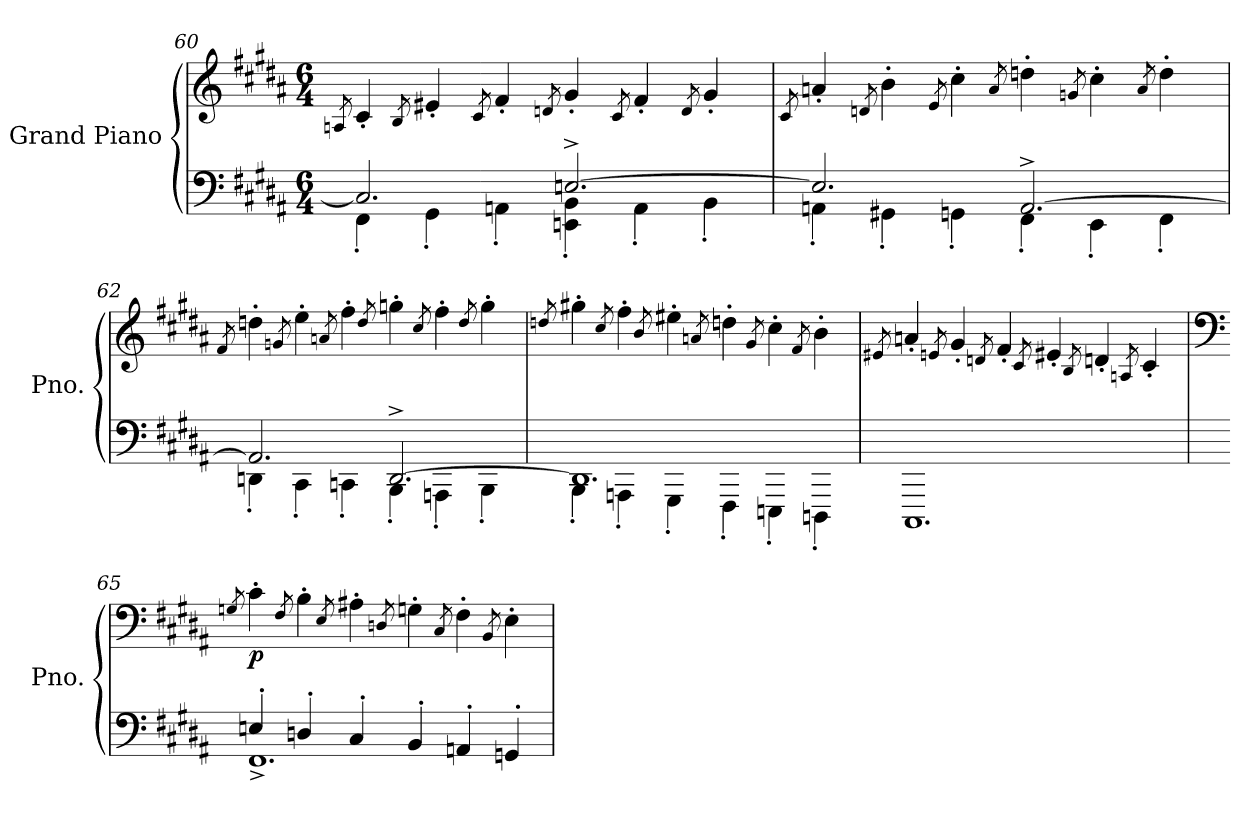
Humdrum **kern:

**kern	**kern	**dynam
*part1	*part1	*part1
*staff2	*staff1	*staff1/2
*I"Grand Piano	*	*
*I'Pno.	*	*
*clefF4	*clefG2	*
*k[f#c#g#d#a#]	*k[f#c#g#d#a#]	*
*M6/4	*M6/4	*
=60	=60	=60
.	8qAn/	.
*^	*	*
2.C#/]	4FF#'\	4c#'/	.
.	.	8qB/	.
.	4GG#'\	4e#X'/	.
.	.	8qc#/	.
.	4AAn'\	4f#'/	.
.	.	8qdn/	.
[2.En^/	4EEn\' 4BB\'	4g#'/	.
.	.	8qc#/	.
.	4AA'\	4f#'/	.
.	.	8qd/	.
.	4BB'\	4g#'/	.
=61	=61	=61	=61
.	.	8qc#/	.
2.E/]	4AAn'\	4an'/	.
.	.	8qdn/	.
.	4GG#X'\	4b'\	.
.	.	8qe/	.
.	4GGn'\	4cc#'\	.
.	.	8qa/	.
[2.AA^/	4FF#'\	4ddn'\	.
.	.	8qgn/	.
.	4EE'\	4cc#'\	.
.	.	8qa/	.
.	4FF#'\	4dd'\	.
!!LO:LB:g=z
=62	=62	=62	=62
.	.	8qf#/	.
2.AA/]	4DDn'\	4ddn'\	.
.	.	8qgn/	.
.	4CC#'\	4ee'\	.
.	.	8qan/	.
.	4CCn'\	4ff#'\	.
.	.	8qdd/	.
[2.DD^/	4BBB'\	4ggn'\	.
.	.	8qcc#/	.
.	4AAAn'\	4ff#'\	.
.	.	8qdd/	.
.	4BBB'\	4gg'\	.
=63	=63	=63	=63
.	.	8qddn/	.
1.DD]	4BBB'\	4gg#X'\	.
.	.	8qcc#/	.
.	4AAAn'\	4ff#'\	.
.	.	8qb/	.
.	4GGG#'\	4ee#X'\	.
.	.	8qan/	.
.	4FFF#'\	4ddn'\	.
.	.	8qg#/	.
.	4EEEn'\	4cc#'\	.
.	.	8qf#/	.
.	4DDDn'\	4b'\	.
*v	*v	*	*
=64	=64	=64
.	8qe#X/	.
1.CCC#	4an'/	.
.	8qen/	.
.	4g#'/	.
.	8qdn/	.
.	4f#'/	.
.	8qc#/	.
.	4e#X'/	.
.	8qB/	.
.	4dn'/	.
.	8qAn/	.
.	4c#'/	.
!!LO:LB:g=z
=65	=65	=65
*	*clefF4	*
.	8qGn/	.
*^	*	*
!	!	!	!LO:DY:b
4En'/	1.FF#^	4c#'\	p
.	.	8qF#/	.
4Dn'/	.	4B'\	.
.	.	8qE/	.
4C#'/	.	4A#X'\	.
.	.	8qDn/	.
4BB'/	.	4Gn'\	.
.	.	8qC#/	.
4AAn'/	.	4F#'\	.
.	.	8qBB/	.
4GGn'/	.	4E'\	.
*v	*v	*	*
=	=	=
*-	*-	*-
